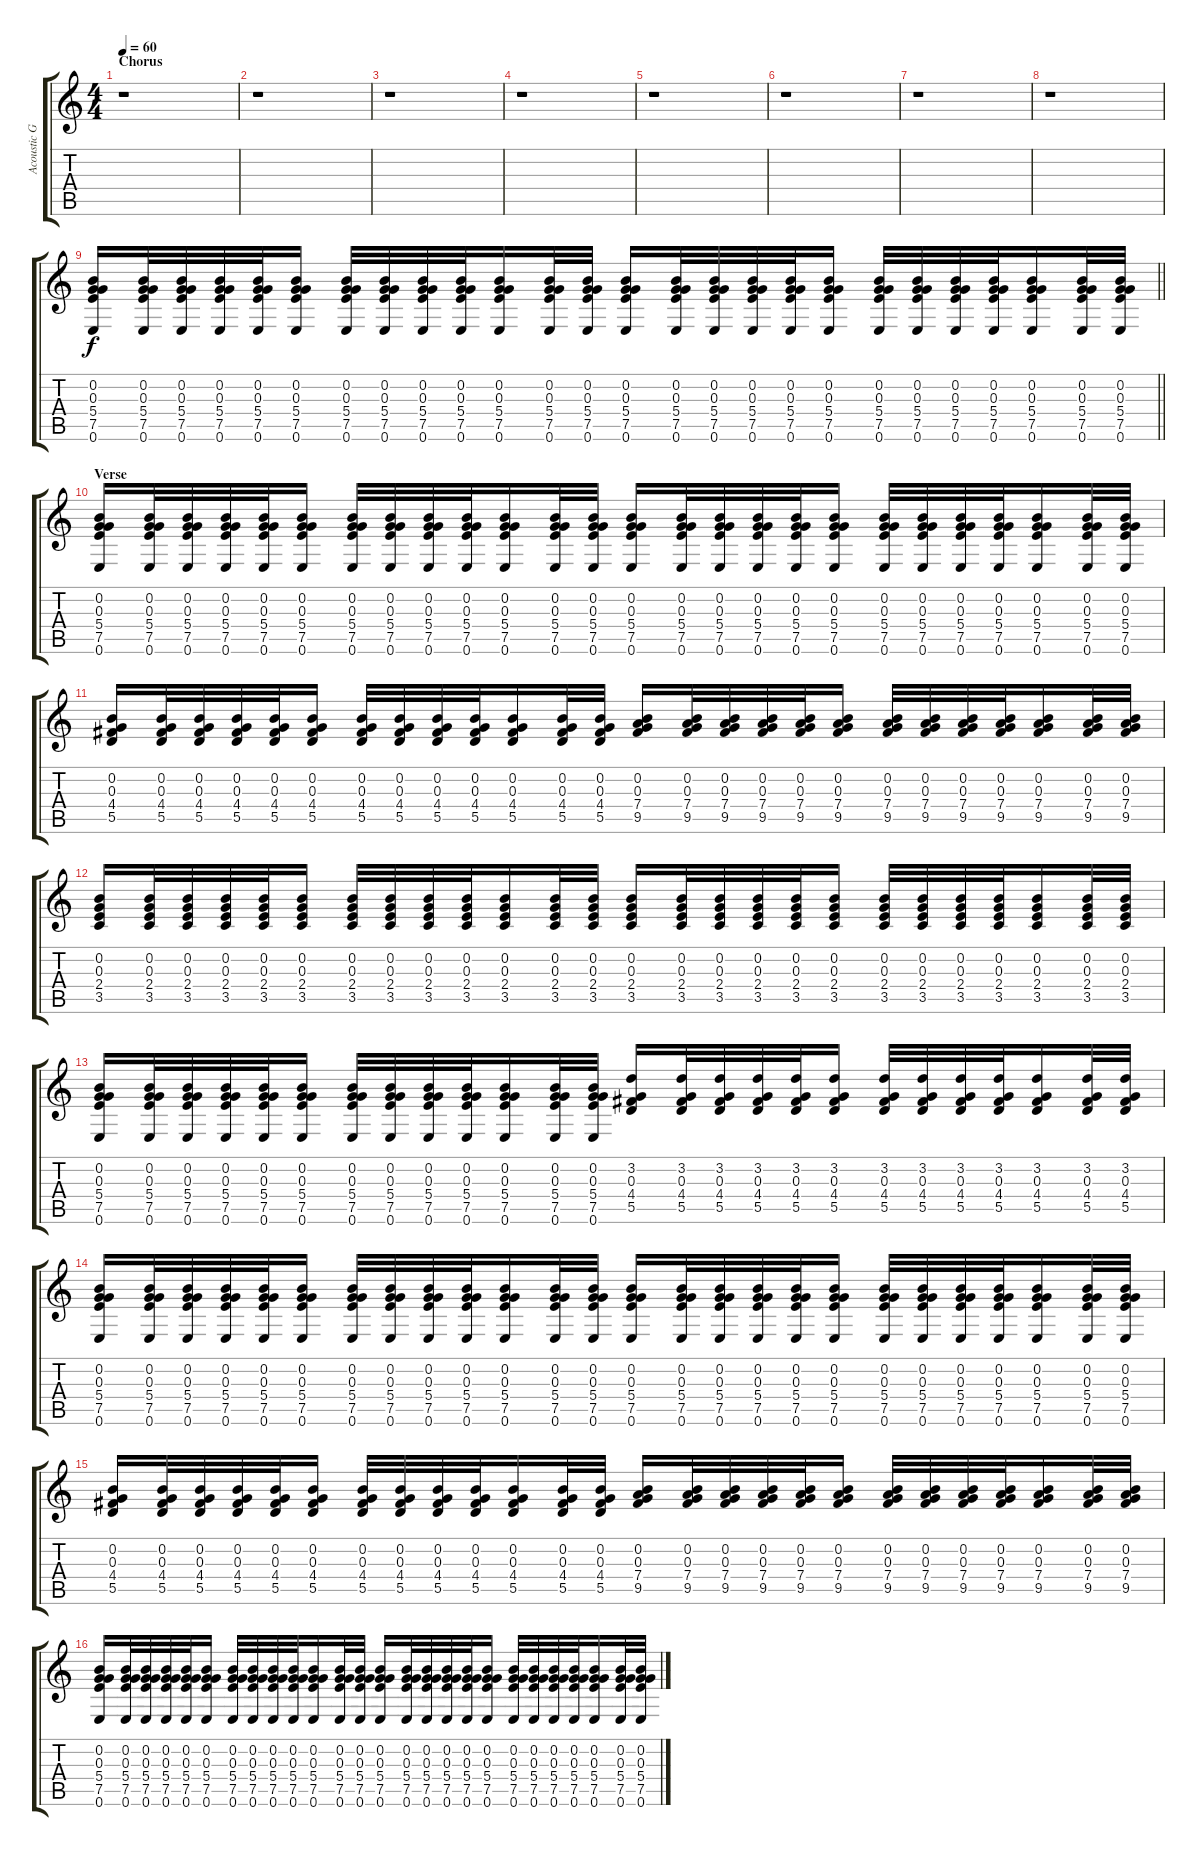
\track ("Acoustic Guitar" "Acoustic G") {instrument acousticguitarsteel}
\staff {score tabs}
\tuning (E4 B3 G3 D3 A2 E2) {hide}
\ts (4 4)
\section ("" "Chorus")
\tempo 60
\clef g2
\ks c
r.1{dy f} |
r.1 |
r.1 |
r.1 |
r.1 |
r.1 |
r.1 |
r.1 |
\barLineRight lightlight
(0.2 0.3 5.4 7.5 0.6).16 (0.2 0.3 5.4 7.5 0.6).32 (0.2 0.3 5.4 7.5 0.6).32 (0.2 0.3 5.4 7.5 0.6).32 (0.2 0.3 5.4 7.5 0.6).32 (0.2 0.3 5.4 7.5 0.6).16 (0.2 0.3 5.4 7.5 0.6).32 (0.2 0.3 5.4 7.5 0.6).32 (0.2 0.3 5.4 7.5 0.6).32 (0.2 0.3 5.4 7.5 0.6).32 (0.2 0.3 5.4 7.5 0.6).16 (0.2 0.3 5.4 7.5 0.6).32 (0.2 0.3 5.4 7.5 0.6).32 (0.2 0.3 5.4 7.5 0.6).16 (0.2 0.3 5.4 7.5 0.6).32 (0.2 0.3 5.4 7.5 0.6).32 (0.2 0.3 5.4 7.5 0.6).32 (0.2 0.3 5.4 7.5 0.6).32 (0.2 0.3 5.4 7.5 0.6).16 (0.2 0.3 5.4 7.5 0.6).32 (0.2 0.3 5.4 7.5 0.6).32 (0.2 0.3 5.4 7.5 0.6).32 (0.2 0.3 5.4 7.5 0.6).32 (0.2 0.3 5.4 7.5 0.6).16 (0.2 0.3 5.4 7.5 0.6).32 (0.2 0.3 5.4 7.5 0.6).32 |
\section ("" "Verse")
(0.2 0.3 5.4 7.5 0.6).16 (0.2 0.3 5.4 7.5 0.6).32 (0.2 0.3 5.4 7.5 0.6).32 (0.2 0.3 5.4 7.5 0.6).32 (0.2 0.3 5.4 7.5 0.6).32 (0.2 0.3 5.4 7.5 0.6).16 (0.2 0.3 5.4 7.5 0.6).32 (0.2 0.3 5.4 7.5 0.6).32 (0.2 0.3 5.4 7.5 0.6).32 (0.2 0.3 5.4 7.5 0.6).32 (0.2 0.3 5.4 7.5 0.6).16 (0.2 0.3 5.4 7.5 0.6).32 (0.2 0.3 5.4 7.5 0.6).32 (0.2 0.3 5.4 7.5 0.6).16 (0.2 0.3 5.4 7.5 0.6).32 (0.2 0.3 5.4 7.5 0.6).32 (0.2 0.3 5.4 7.5 0.6).32 (0.2 0.3 5.4 7.5 0.6).32 (0.2 0.3 5.4 7.5 0.6).16 (0.2 0.3 5.4 7.5 0.6).32 (0.2 0.3 5.4 7.5 0.6).32 (0.2 0.3 5.4 7.5 0.6).32 (0.2 0.3 5.4 7.5 0.6).32 (0.2 0.3 5.4 7.5 0.6).16 (0.2 0.3 5.4 7.5 0.6).32 (0.2 0.3 5.4 7.5 0.6).32 |
(0.2 0.3 4.4 5.5).16 (0.2 0.3 4.4 5.5).32 (0.2 0.3 4.4 5.5).32 (0.2 0.3 4.4 5.5).32 (0.2 0.3 4.4 5.5).32 (0.2 0.3 4.4 5.5).16 (0.2 0.3 4.4 5.5).32 (0.2 0.3 4.4 5.5).32 (0.2 0.3 4.4 5.5).32 (0.2 0.3 4.4 5.5).32 (0.2 0.3 4.4 5.5).16 (0.2 0.3 4.4 5.5).32 (0.2 0.3 4.4 5.5).32 (0.2 0.3 7.4 9.5).16 (0.2 0.3 7.4 9.5).32 (0.2 0.3 7.4 9.5).32 (0.2 0.3 7.4 9.5).32 (0.2 0.3 7.4 9.5).32 (0.2 0.3 7.4 9.5).16 (0.2 0.3 7.4 9.5).32 (0.2 0.3 7.4 9.5).32 (0.2 0.3 7.4 9.5).32 (0.2 0.3 7.4 9.5).32 (0.2 0.3 7.4 9.5).16 (0.2 0.3 7.4 9.5).32 (0.2 0.3 7.4 9.5).32 |
(0.2 0.3 2.4 3.5).16 (0.2 0.3 2.4 3.5).32 (0.2 0.3 2.4 3.5).32 (0.2 0.3 2.4 3.5).32 (0.2 0.3 2.4 3.5).32 (0.2 0.3 2.4 3.5).16 (0.2 0.3 2.4 3.5).32 (0.2 0.3 2.4 3.5).32 (0.2 0.3 2.4 3.5).32 (0.2 0.3 2.4 3.5).32 (0.2 0.3 2.4 3.5).16 (0.2 0.3 2.4 3.5).32 (0.2 0.3 2.4 3.5).32 (0.2 0.3 2.4 3.5).16 (0.2 0.3 2.4 3.5).32 (0.2 0.3 2.4 3.5).32 (0.2 0.3 2.4 3.5).32 (0.2 0.3 2.4 3.5).32 (0.2 0.3 2.4 3.5).16 (0.2 0.3 2.4 3.5).32 (0.2 0.3 2.4 3.5).32 (0.2 0.3 2.4 3.5).32 (0.2 0.3 2.4 3.5).32 (0.2 0.3 2.4 3.5).16 (0.2 0.3 2.4 3.5).32 (0.2 0.3 2.4 3.5).32 |
(0.2 0.3 5.4 7.5 0.6).16 (0.2 0.3 5.4 7.5 0.6).32 (0.2 0.3 5.4 7.5 0.6).32 (0.2 0.3 5.4 7.5 0.6).32 (0.2 0.3 5.4 7.5 0.6).32 (0.2 0.3 5.4 7.5 0.6).16 (0.2 0.3 5.4 7.5 0.6).32 (0.2 0.3 5.4 7.5 0.6).32 (0.2 0.3 5.4 7.5 0.6).32 (0.2 0.3 5.4 7.5 0.6).32 (0.2 0.3 5.4 7.5 0.6).16 (0.2 0.3 5.4 7.5 0.6).32 (0.2 0.3 5.4 7.5 0.6).32 (3.2 0.3 4.4 5.5).16 (3.2 0.3 4.4 5.5).32 (3.2 0.3 4.4 5.5).32 (3.2 0.3 4.4 5.5).32 (3.2 0.3 4.4 5.5).32 (3.2 0.3 4.4 5.5).16 (3.2 0.3 4.4 5.5).32 (3.2 0.3 4.4 5.5).32 (3.2 0.3 4.4 5.5).32 (3.2 0.3 4.4 5.5).32 (3.2 0.3 4.4 5.5).16 (3.2 0.3 4.4 5.5).32 (3.2 0.3 4.4 5.5).32 |
(0.2 0.3 5.4 7.5 0.6).16 (0.2 0.3 5.4 7.5 0.6).32 (0.2 0.3 5.4 7.5 0.6).32 (0.2 0.3 5.4 7.5 0.6).32 (0.2 0.3 5.4 7.5 0.6).32 (0.2 0.3 5.4 7.5 0.6).16 (0.2 0.3 5.4 7.5 0.6).32 (0.2 0.3 5.4 7.5 0.6).32 (0.2 0.3 5.4 7.5 0.6).32 (0.2 0.3 5.4 7.5 0.6).32 (0.2 0.3 5.4 7.5 0.6).16 (0.2 0.3 5.4 7.5 0.6).32 (0.2 0.3 5.4 7.5 0.6).32 (0.2 0.3 5.4 7.5 0.6).16 (0.2 0.3 5.4 7.5 0.6).32 (0.2 0.3 5.4 7.5 0.6).32 (0.2 0.3 5.4 7.5 0.6).32 (0.2 0.3 5.4 7.5 0.6).32 (0.2 0.3 5.4 7.5 0.6).16 (0.2 0.3 5.4 7.5 0.6).32 (0.2 0.3 5.4 7.5 0.6).32 (0.2 0.3 5.4 7.5 0.6).32 (0.2 0.3 5.4 7.5 0.6).32 (0.2 0.3 5.4 7.5 0.6).16 (0.2 0.3 5.4 7.5 0.6).32 (0.2 0.3 5.4 7.5 0.6).32 |
(0.2 0.3 4.4 5.5).16 (0.2 0.3 4.4 5.5).32 (0.2 0.3 4.4 5.5).32 (0.2 0.3 4.4 5.5).32 (0.2 0.3 4.4 5.5).32 (0.2 0.3 4.4 5.5).16 (0.2 0.3 4.4 5.5).32 (0.2 0.3 4.4 5.5).32 (0.2 0.3 4.4 5.5).32 (0.2 0.3 4.4 5.5).32 (0.2 0.3 4.4 5.5).16 (0.2 0.3 4.4 5.5).32 (0.2 0.3 4.4 5.5).32 (0.2 0.3 7.4 9.5).16 (0.2 0.3 7.4 9.5).32 (0.2 0.3 7.4 9.5).32 (0.2 0.3 7.4 9.5).32 (0.2 0.3 7.4 9.5).32 (0.2 0.3 7.4 9.5).16 (0.2 0.3 7.4 9.5).32 (0.2 0.3 7.4 9.5).32 (0.2 0.3 7.4 9.5).32 (0.2 0.3 7.4 9.5).32 (0.2 0.3 7.4 9.5).16 (0.2 0.3 7.4 9.5).32 (0.2 0.3 7.4 9.5).32 |
(0.2 0.3 5.4 7.5 0.6).16 (0.2 0.3 5.4 7.5 0.6).32 (0.2 0.3 5.4 7.5 0.6).32 (0.2 0.3 5.4 7.5 0.6).32 (0.2 0.3 5.4 7.5 0.6).32 (0.2 0.3 5.4 7.5 0.6).16 (0.2 0.3 5.4 7.5 0.6).32 (0.2 0.3 5.4 7.5 0.6).32 (0.2 0.3 5.4 7.5 0.6).32 (0.2 0.3 5.4 7.5 0.6).32 (0.2 0.3 5.4 7.5 0.6).16 (0.2 0.3 5.4 7.5 0.6).32 (0.2 0.3 5.4 7.5 0.6).32 (0.2 0.3 5.4 7.5 0.6).16 (0.2 0.3 5.4 7.5 0.6).32 (0.2 0.3 5.4 7.5 0.6).32 (0.2 0.3 5.4 7.5 0.6).32 (0.2 0.3 5.4 7.5 0.6).32 (0.2 0.3 5.4 7.5 0.6).16 (0.2 0.3 5.4 7.5 0.6).32 (0.2 0.3 5.4 7.5 0.6).32 (0.2 0.3 5.4 7.5 0.6).32 (0.2 0.3 5.4 7.5 0.6).32 (0.2 0.3 5.4 7.5 0.6).16 (0.2 0.3 5.4 7.5 0.6).32 (0.2 0.3 5.4 7.5 0.6).32
